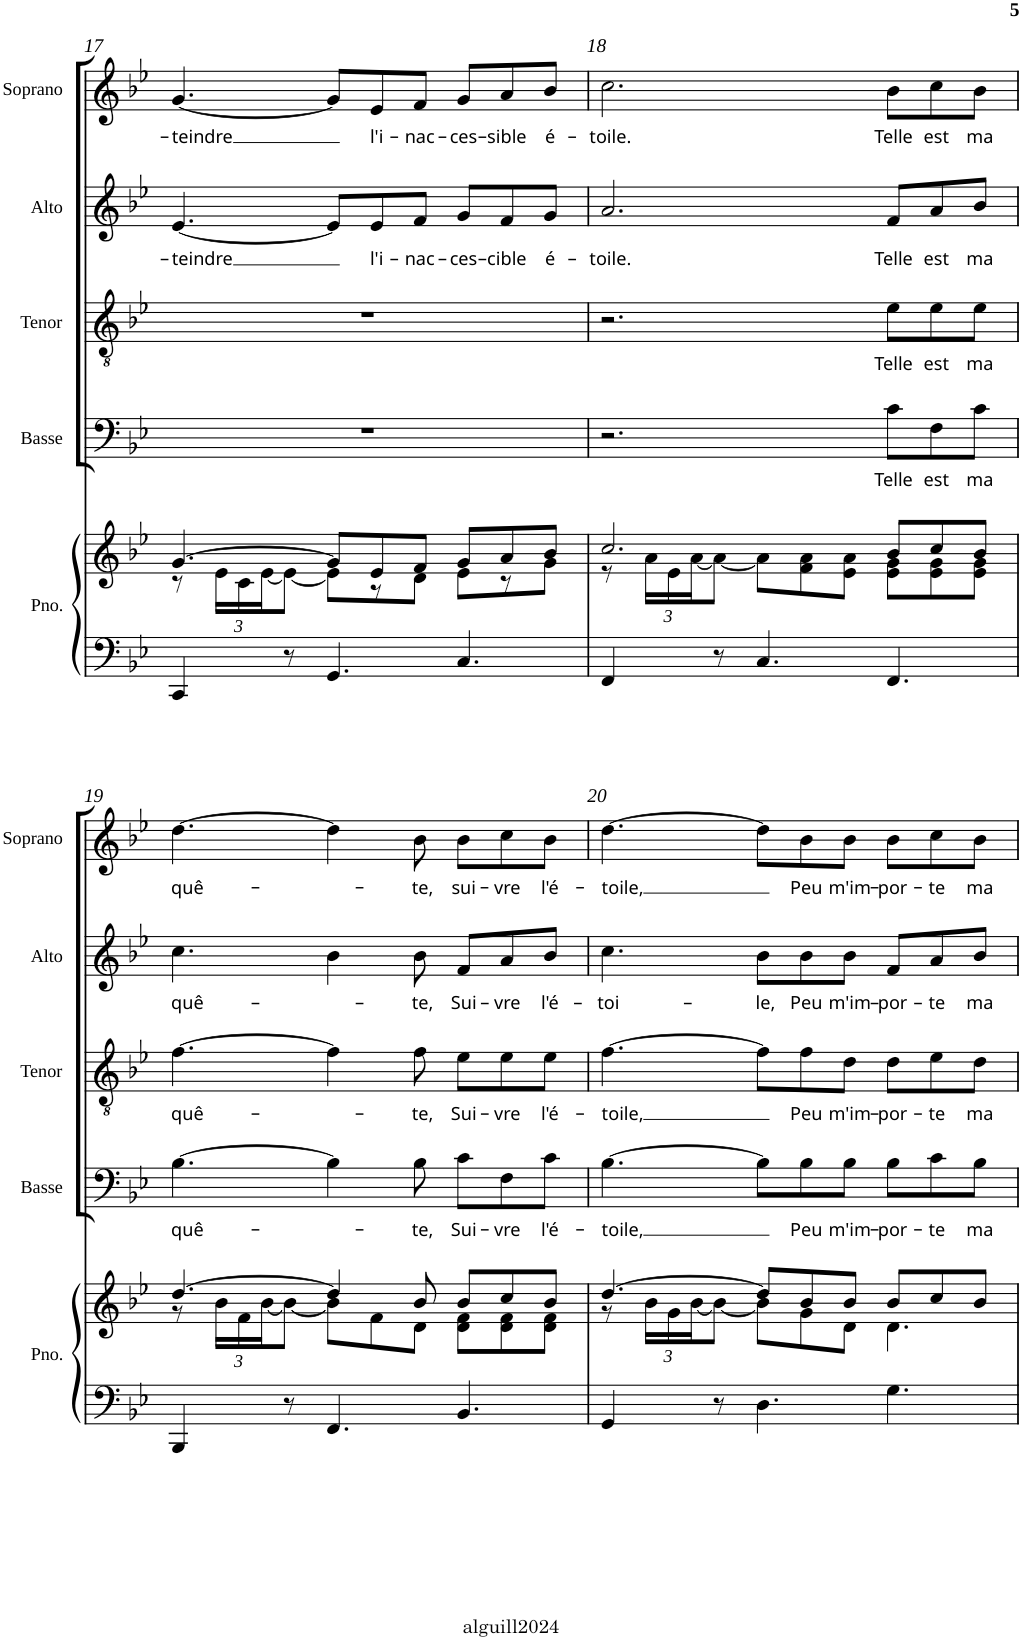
**kern	**kern	**kern	**text	**kern	**text	**kern	**text	**kern	**text
*part5	*part5	*part4	*part4	*part3	*part3	*part2	*part2	*part1	*part1
*staff6	*staff5	*staff4	*staff4	*staff3	*staff3	*staff2	*staff2	*staff1	*staff1
*I"Piano	*	*I"Basse	*	*I"Tenor	*	*I"Alto	*	*I"Soprano	*
*I'Pno.	*	*I'Basse	*	*I'Tenor	*	*I'Alto	*	*I'Soprano	*
!!LO:PB:g=z
*clefF4	*clefG2	*clefF4	*	*clefGv2	*	*clefG2	*	*clefG2	*
*k[b-e-]	*k[b-e-]	*k[b-e-]	*	*k[b-e-]	*	*k[b-e-]	*	*k[b-e-]	*
*B-:	*B-:	*B-:	*	*B-:	*	*B-:	*	*B-:	*
*M9/8	*M9/8	*M9/8	*	*M9/8	*	*M9/8	*	*M9/8	*
=17	=17	=17	=17	=17	=17	=17	=17	=17	=17
*	*^	*	*	*	*	*	*	*	*
!	!	!	!	!	!	!	!	!LO:LY:b	!	!LO:LY:b
4CC/	[>4.g/	8r	8%9r	.	8%9r	.	[4.e-/	-teindre	[4.g/	-teindre
*	*	*Xbrackettup	*	*	*	*	*	*	*	*
.	.	24e-\LL	.	.	.	.	.	.	.	.
.	.	24c\	.	.	.	.	.	.	.	.
.	.	[<24e-\J	.	.	.	.	.	.	.	.
8r	.	8e-\J_	.	.	.	.	.	.	.	.
4.GG/	8g/L]	8e-\L]	.	.	.	.	8e-/L]	.	8g/L]	.
!	!	!	!	!	!	!	!	!LO:LY:b	!	!LO:LY:b
.	8e-/	8r	.	.	.	.	8e-/	l'i-	8e-/	l'i-
!	!	!	!	!	!	!	!	!LO:LY:b	!	!LO:LY:b
.	8f/J	8d\J	.	.	.	.	8f/J	-nac-	8f/J	-nac-
!	!	!	!	!	!	!	!	!LO:LY:b	!	!LO:LY:b
4.C/	8g/L	8e-\L	.	.	.	.	8g/L	-ces-	8g/L	-ces-
!	!	!	!	!	!	!	!	!LO:LY:b	!	!LO:LY:b
.	8a/	8r	.	.	.	.	8f/	-cible	8a/	-sible
!	!	!	!	!	!	!	!	!LO:LY:b	!	!LO:LY:b
.	8b-/J	8g\J	.	.	.	.	8g/J	é-	8b-/J	é-
=18	=18	=18	=18	=18	=18	=18	=18	=18	=18	=18
!	!	!	!	!	!	!	!	!LO:LY:b	!	!LO:LY:b
4FF/	2.cc/	8r	2.r	.	2.r	.	2.a/	-toile.	2.cc\	-toile.
.	.	24a\LL	.	.	.	.	.	.	.	.
.	.	24e-\	.	.	.	.	.	.	.	.
.	.	[<24a\J	.	.	.	.	.	.	.	.
8r	.	8a\J_	.	.	.	.	.	.	.	.
4.C/	.	8a\L]	.	.	.	.	.	.	.	.
.	.	8f\ 8a\	.	.	.	.	.	.	.	.
.	.	8e-\ 8a\J	.	.	.	.	.	.	.	.
!	!	!	!	!LO:LY:b	!	!LO:LY:b	!	!LO:LY:b	!	!LO:LY:b
4.FF/	8b-/L	8e-\ 8g\L	8c\L	Telle	8e-\L	Telle	8f/L	Telle	8b-\L	Telle
!	!	!	!	!LO:LY:b	!	!LO:LY:b	!	!LO:LY:b	!	!LO:LY:b
.	8cc/	8e-\ 8g\	8F\	est	8e-\	est	8a/	est	8cc\	est
!	!	!	!	!LO:LY:b	!	!LO:LY:b	!	!LO:LY:b	!	!LO:LY:b
.	8b-/J	8e-\ 8g\J	8c\J	ma	8e-\J	ma	8b-/J	ma	8b-\J	ma
!!LO:LB:g=z
=19	=19	=19	=19	=19	=19	=19	=19	=19	=19	=19
!	!	!	!	!LO:LY:b	!	!LO:LY:b	!	!LO:LY:b	!	!LO:LY:b
4BBB-/	[>4.dd/	8r	[4.B-\	quê-	[4.f\	quê-	4.cc\	quê-	[4.dd\	quê-
.	.	24b-\LL	.	.	.	.	.	.	.	.
.	.	24f\	.	.	.	.	.	.	.	.
.	.	[<24b-\J	.	.	.	.	.	.	.	.
8r	.	8b-\J_	.	.	.	.	.	.	.	.
4.FF/	4dd/]	8b-\L]	4B-\]	.	4f\]	.	4b-\	.	4dd\]	.
.	.	8f\	.	.	.	.	.	.	.	.
!	!	!	!	!LO:LY:b	!	!LO:LY:b	!	!LO:LY:b	!	!LO:LY:b
.	8b-/	8d\J	8B-\	-te,	8f\	-te,	8b-\	-te,	8b-\	-te,
!	!	!	!	!LO:LY:b	!	!LO:LY:b	!	!LO:LY:b	!	!LO:LY:b
4.BB-/	8b-/L	8d\ 8f\L	8c\L	Sui-	8e-\L	Sui-	8f/L	Sui-	8b-\L	sui-
!	!	!	!	!LO:LY:b	!	!LO:LY:b	!	!LO:LY:b	!	!LO:LY:b
.	8cc/	8d\ 8f\	8F\	-vre	8e-\	-vre	8a/	-vre	8cc\	-vre
!	!	!	!	!LO:LY:b	!	!LO:LY:b	!	!LO:LY:b	!	!LO:LY:b
.	8b-/J	8d\ 8f\J	8c\J	l'é-	8e-\J	l'é-	8b-/J	l'é-	8b-\J	l'é-
=20	=20	=20	=20	=20	=20	=20	=20	=20	=20	=20
!	!	!	!	!LO:LY:b	!	!LO:LY:b	!	!LO:LY:b	!	!LO:LY:b
4GG/	[>4.dd/	8r	[4.B-\	-toile,	[4.f\	-toile,	4.cc\	-toi-	[4.dd\	-toile,
.	.	24b-\LL	.	.	.	.	.	.	.	.
.	.	24g\	.	.	.	.	.	.	.	.
.	.	[<24b-\J	.	.	.	.	.	.	.	.
8r	.	8b-\J_	.	.	.	.	.	.	.	.
!	!	!	!	!	!	!	!	!LO:LY:b	!	!
4.D\	8dd/L]	8b-\L]	8B-\L]	.	8f\L]	.	8b-\L	-le,	8dd\L]	.
!	!	!	!	!LO:LY:b	!	!LO:LY:b	!	!LO:LY:b	!	!LO:LY:b
.	8b-/	8g\	8B-\	Peu	8f\	Peu	8b-\	Peu	8b-\	Peu
!	!	!	!	!LO:LY:b	!	!LO:LY:b	!	!LO:LY:b	!	!LO:LY:b
.	8b-/J	8d\J	8B-\J	m'im-	8d\J	m'im-	8b-\J	m'im-	8b-\J	m'im-
!	!	!	!	!LO:LY:b	!	!LO:LY:b	!	!LO:LY:b	!	!LO:LY:b
4.G\	8b-/L	4.d\	8B-\L	-por-	8d\L	-por-	8f/L	-por-	8b-\L	-por-
!	!	!	!	!LO:LY:b	!	!LO:LY:b	!	!LO:LY:b	!	!LO:LY:b
.	8cc/	.	8c\	-te	8e-\	-te	8a/	-te	8cc\	-te
!	!	!	!	!LO:LY:b	!	!LO:LY:b	!	!LO:LY:b	!	!LO:LY:b
.	8b-/J	.	8B-\J	ma	8d\J	ma	8b-/J	ma	8b-\J	ma
*	*v	*v	*	*	*	*	*	*	*	*
=	=	=	=	=	=	=	=	=	=
*-	*-	*-	*-	*-	*-	*-	*-	*-	*-
